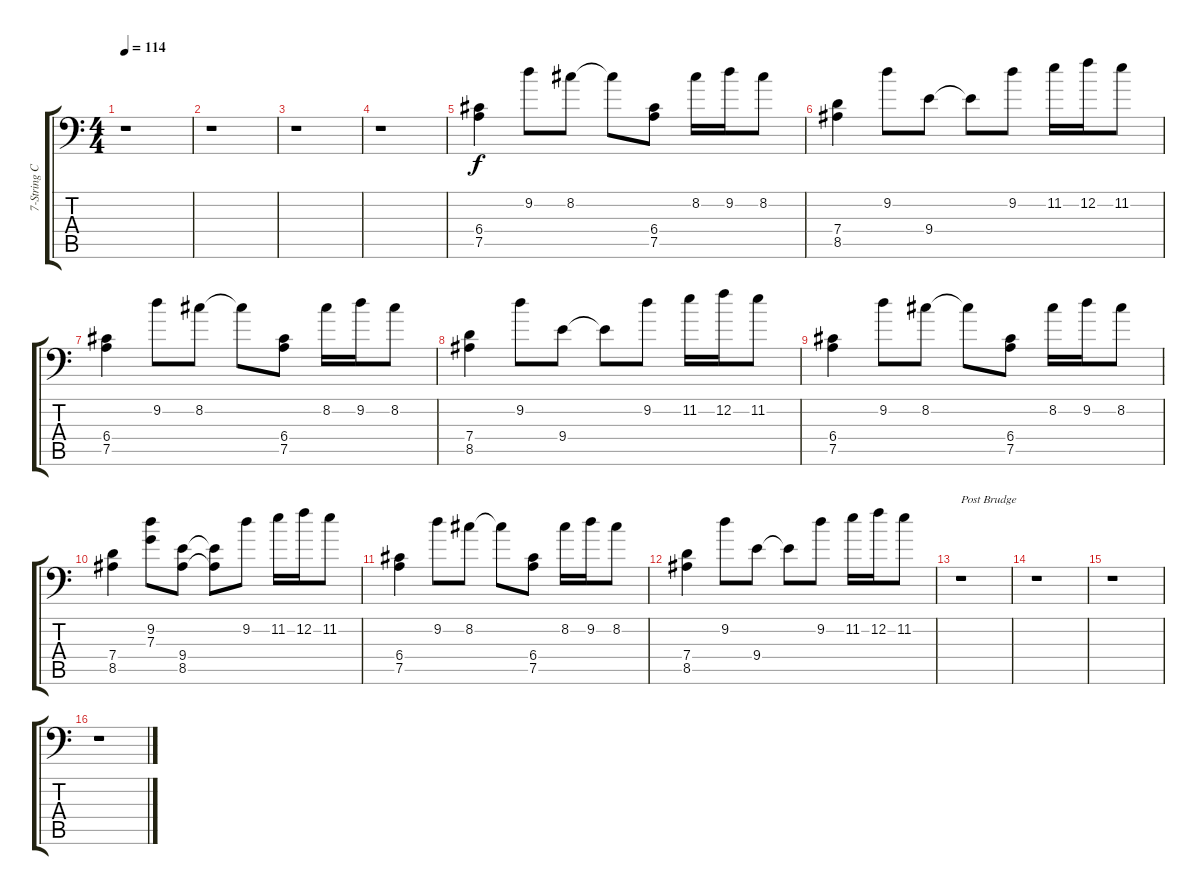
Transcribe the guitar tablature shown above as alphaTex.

\track ("7-String Clean" "7-String C") {instrument electricguitarclean}
\staff {score tabs}
\tuning (A3 F3 C3 G2 D2 A1) {hide}
\ts (4 4)
\tempo 114
\clef f4
\ks c
r.1{dy f} |
r.1 |
r.1 |
r.1 |
(6.4 7.5).4 9.2.8 8.2.8 8.2{t}.8 (6.4 7.5).8 8.2.16 9.2.16 8.2.8 |
(7.4 8.5).4 9.2.8 9.4.8 9.4{t}.8 9.2.8 11.2.16 12.2.16 11.2.8 |
(6.4 7.5).4 9.2.8 8.2.8 8.2{t}.8 (6.4 7.5).8 8.2.16 9.2.16 8.2.8 |
(7.4 8.5).4 9.2.8 9.4.8 9.4{t}.8 9.2.8 11.2.16 12.2.16 11.2.8 |
(6.4 7.5).4 9.2.8 8.2.8 8.2{t}.8 (6.4 7.5).8 8.2.16 9.2.16 8.2.8 |
(7.4 8.5).4 (9.2 7.3).8 (9.4 8.5).8 (9.4{t} 8.5{t}).8 9.2.8 11.2.16 12.2.16 11.2.8 |
(6.4 7.5).4 9.2.8 8.2.8 8.2{t}.8 (6.4 7.5).8 8.2.16 9.2.16 8.2.8 |
(7.4 8.5).4 9.2.8 9.4.8 9.4{t}.8 9.2.8 11.2.16 12.2.16 11.2.8 |
r.1{txt "Post Brudge"} |
r.1 |
r.1 |
r.1
